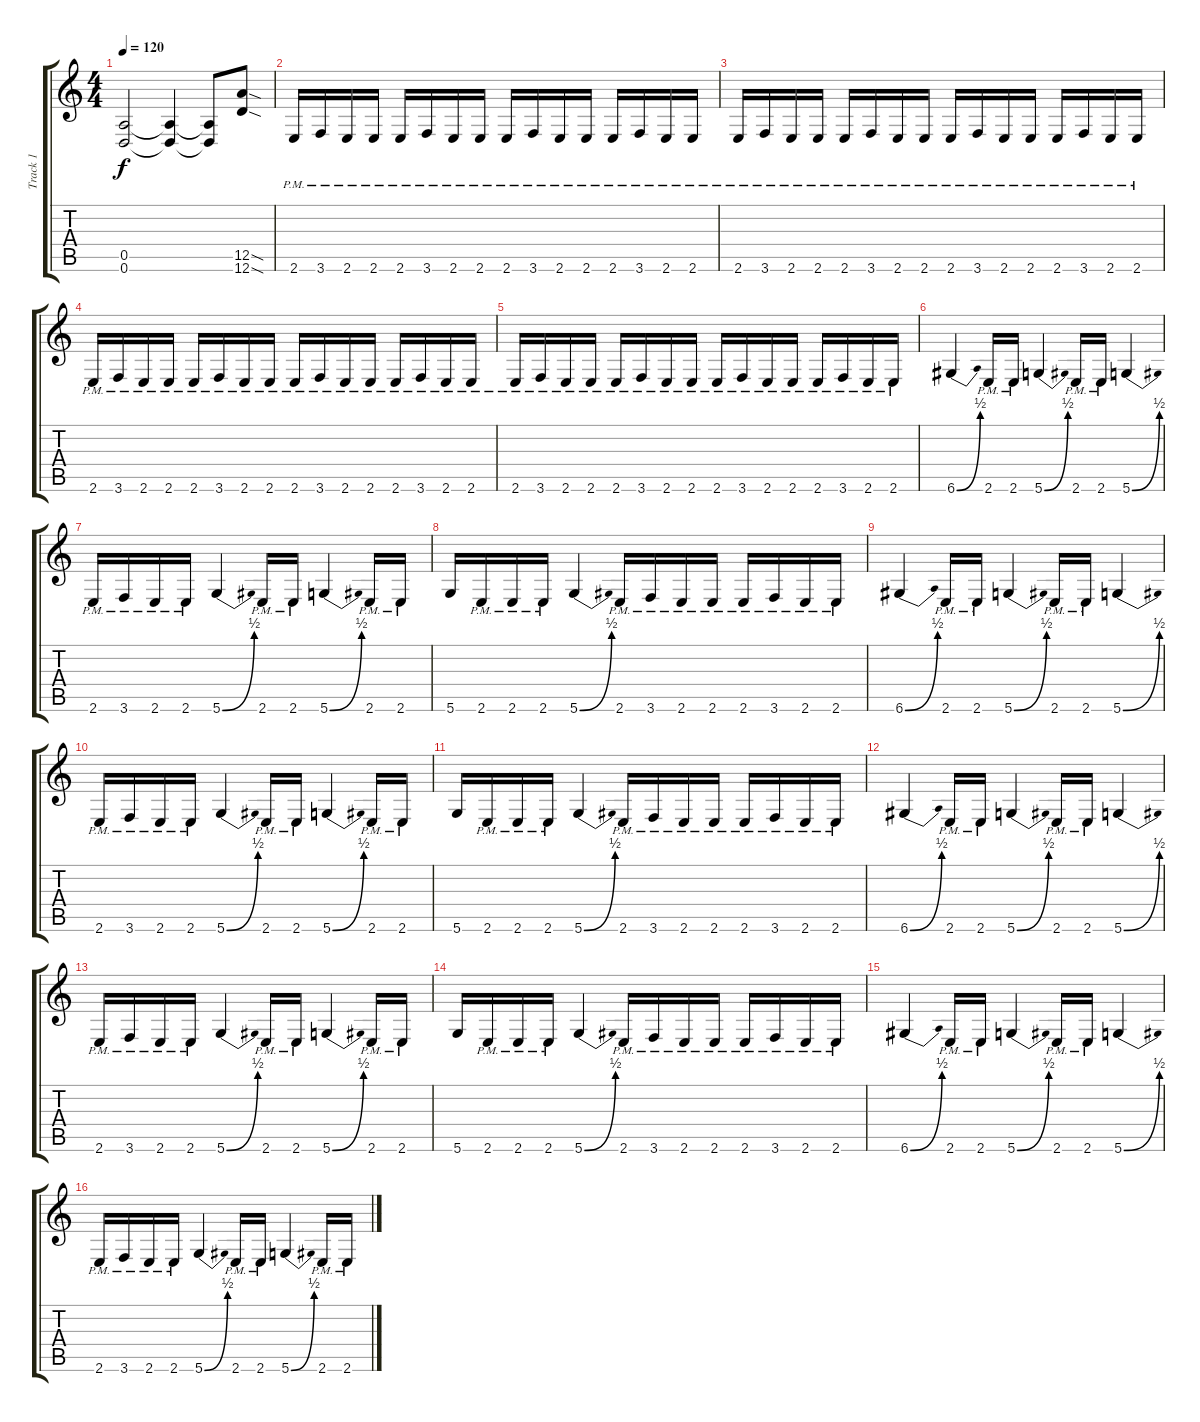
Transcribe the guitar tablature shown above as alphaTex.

\track ("Track 1" "Track 1") {instrument distortionguitar}
\staff {score tabs}
\tuning (E4 B3 G3 D3 A2 D2) {hide}
\ts (4 4)
\tempo 120
\clef g2
\ks c
(0.5{t} 0.6{t}).2{dy f} (0.5{t} 0.6{t}).4 (0.5{t} 0.6{t}).8 (12.5{sod} 12.6{sod}).8 |
2.6{pm}.16 3.6{pm}.16 2.6{pm}.16 2.6{pm}.16 2.6{pm}.16 3.6{pm}.16 2.6{pm}.16 2.6{pm}.16 2.6{pm}.16 3.6{pm}.16 2.6{pm}.16 2.6{pm}.16 2.6{pm}.16 3.6{pm}.16 2.6{pm}.16 2.6{pm}.16 |
2.6{pm}.16 3.6{pm}.16 2.6{pm}.16 2.6{pm}.16 2.6{pm}.16 3.6{pm}.16 2.6{pm}.16 2.6{pm}.16 2.6{pm}.16 3.6{pm}.16 2.6{pm}.16 2.6{pm}.16 2.6{pm}.16 3.6{pm}.16 2.6{pm}.16 2.6{pm}.16 |
2.6{pm}.16 3.6{pm}.16 2.6{pm}.16 2.6{pm}.16 2.6{pm}.16 3.6{pm}.16 2.6{pm}.16 2.6{pm}.16 2.6{pm}.16 3.6{pm}.16 2.6{pm}.16 2.6{pm}.16 2.6{pm}.16 3.6{pm}.16 2.6{pm}.16 2.6{pm}.16 |
2.6{pm}.16 3.6{pm}.16 2.6{pm}.16 2.6{pm}.16 2.6{pm}.16 3.6{pm}.16 2.6{pm}.16 2.6{pm}.16 2.6{pm}.16 3.6{pm}.16 2.6{pm}.16 2.6{pm}.16 2.6{pm}.16 3.6{pm}.16 2.6{pm}.16 2.6{pm}.16 |
6.6{be (bend 0 0 60 2)}.4 2.6{pm}.16 2.6{pm}.16 5.6{be (bend 0 0 60 2)}.4 2.6{pm}.16 2.6{pm}.16 5.6{be (bend 0 0 60 2)}.4 |
2.6{pm}.16 3.6{pm}.16 2.6{pm}.16 2.6{pm}.16 5.6{be (bend 0 0 60 2)}.4 2.6{pm}.16 2.6{pm}.16 5.6{be (bend 0 0 60 2)}.4 2.6{pm}.16 2.6{pm}.16 |
5.6.16 2.6{pm}.16 2.6{pm}.16 2.6{pm}.16 5.6{be (bend 0 0 60 2)}.4 2.6{pm}.16 3.6{pm}.16 2.6{pm}.16 2.6{pm}.16 2.6{pm}.16 3.6{pm}.16 2.6{pm}.16 2.6{pm}.16 |
6.6{be (bend 0 0 60 2)}.4 2.6{pm}.16 2.6{pm}.16 5.6{be (bend 0 0 60 2)}.4 2.6{pm}.16 2.6{pm}.16 5.6{be (bend 0 0 60 2)}.4 |
2.6{pm}.16 3.6{pm}.16 2.6{pm}.16 2.6{pm}.16 5.6{be (bend 0 0 60 2)}.4 2.6{pm}.16 2.6{pm}.16 5.6{be (bend 0 0 60 2)}.4 2.6{pm}.16 2.6{pm}.16 |
5.6.16 2.6{pm}.16 2.6{pm}.16 2.6{pm}.16 5.6{be (bend 0 0 60 2)}.4 2.6{pm}.16 3.6{pm}.16 2.6{pm}.16 2.6{pm}.16 2.6{pm}.16 3.6{pm}.16 2.6{pm}.16 2.6{pm}.16 |
6.6{be (bend 0 0 60 2)}.4 2.6{pm}.16 2.6{pm}.16 5.6{be (bend 0 0 60 2)}.4 2.6{pm}.16 2.6{pm}.16 5.6{be (bend 0 0 60 2)}.4 |
2.6{pm}.16 3.6{pm}.16 2.6{pm}.16 2.6{pm}.16 5.6{be (bend 0 0 60 2)}.4 2.6{pm}.16 2.6{pm}.16 5.6{be (bend 0 0 60 2)}.4 2.6{pm}.16 2.6{pm}.16 |
5.6.16 2.6{pm}.16 2.6{pm}.16 2.6{pm}.16 5.6{be (bend 0 0 60 2)}.4 2.6{pm}.16 3.6{pm}.16 2.6{pm}.16 2.6{pm}.16 2.6{pm}.16 3.6{pm}.16 2.6{pm}.16 2.6{pm}.16 |
6.6{be (bend 0 0 60 2)}.4 2.6{pm}.16 2.6{pm}.16 5.6{be (bend 0 0 60 2)}.4 2.6{pm}.16 2.6{pm}.16 5.6{be (bend 0 0 60 2)}.4 |
2.6{pm}.16 3.6{pm}.16 2.6{pm}.16 2.6{pm}.16 5.6{be (bend 0 0 60 2)}.4 2.6{pm}.16 2.6{pm}.16 5.6{be (bend 0 0 60 2)}.4 2.6{pm}.16 2.6{pm}.16
